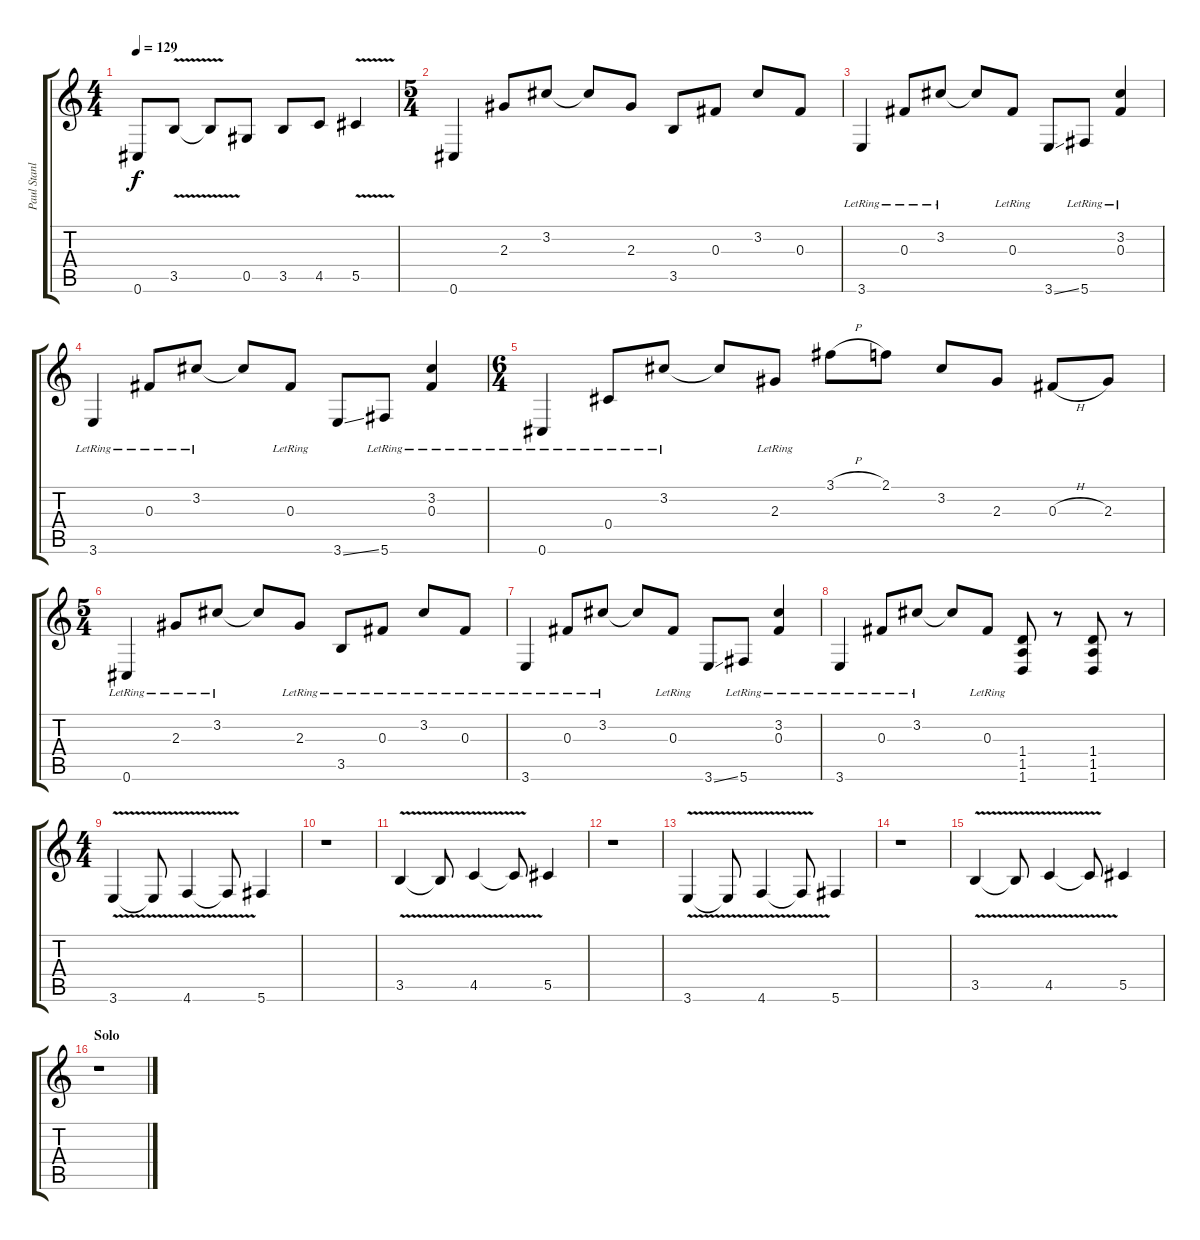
\track ("Paul Stanley" "Paul Stanl") {instrument distortionguitar}
\staff {score tabs}
\tuning (Eb4 Bb3 Gb3 Db3 Ab2 Db2) {hide}
\ts (4 4)
\tempo 129
\clef g2
\ks c
0.6.8{dy f} 3.5{v}.8 3.5{t}.8 0.5.8 3.5.8 4.5.8 5.5{v}.4 |
\ts (5 4)
0.6.4 2.3.8 3.2.8 3.2{t}.8 2.3.8 3.5.8 0.3.8 3.2.8 0.3.8 |
3.6{lr}.4 0.3{lr}.8 3.2{lr}.8 3.2{t}.8 0.3{lr}.8 3.6{ss}.8 5.6{lr}.8 (3.2{lr} 0.3{lr}).4 |
3.6{lr}.4 0.3{lr}.8 3.2{lr}.8 3.2{t}.8 0.3{lr}.8 3.6{ss}.8 5.6{lr}.8 (3.2{lr} 0.3{lr}).4 |
\ts (6 4)
0.6{lr}.4 0.4{lr}.8 3.2{lr}.8 3.2{t}.8 2.3{lr}.8 3.1{h}.8 2.1.8 3.2.8 2.3.8 0.3{h}.8 2.3.8 |
\ts (5 4)
0.6{lr}.4 2.3{lr}.8 3.2{lr}.8 3.2{t}.8 2.3{lr}.8 3.5{lr}.8 0.3{lr}.8 3.2{lr}.8 0.3{lr}.8 |
3.6{lr}.4 0.3{lr}.8 3.2{lr}.8 3.2{t}.8 0.3{lr}.8 3.6{ss}.8 5.6{lr}.8 (3.2{lr} 0.3{lr}).4 |
3.6{lr}.4 0.3{lr}.8 3.2{lr}.8 3.2{t}.8 0.3{lr}.8 (1.4 1.5 1.6).8 r.8 (1.4 1.5 1.6).8 r.8 |
\ts (4 4)
3.6{v}.4 3.6{t}.8 4.6{v}.4 4.6{t}.8 5.6.4 |
r.1 |
3.5{v}.4 3.5{t}.8 4.5{v}.4 4.5{t}.8 5.5.4 |
r.1 |
3.6{v}.4 3.6{t}.8 4.6{v}.4 4.6{t}.8 5.6.4 |
r.1 |
3.5{v}.4 3.5{t}.8 4.5{v}.4 4.5{t}.8 5.5.4 |
\section ("" "Solo")
r.1
